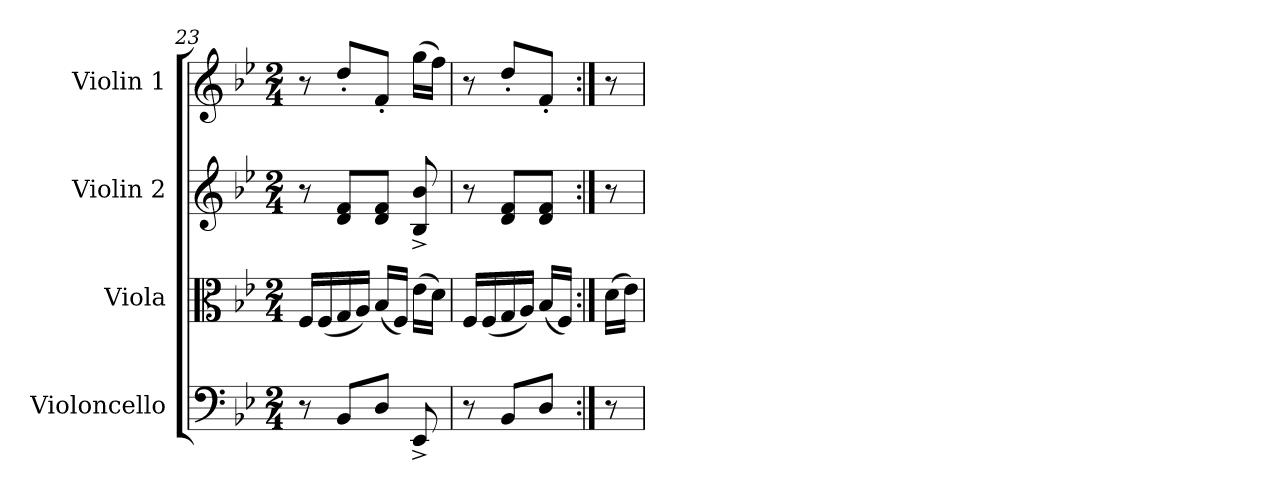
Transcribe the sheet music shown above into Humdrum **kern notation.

**kern	**kern	**kern	**kern
*part4	*part3	*part2	*part1
*staff4	*staff3	*staff2	*staff1
*I"Violoncello	*I"Viola	*I"Violin 2	*I"Violin 1
*I'Vc	*I'Vla	*I'Vln	*I'Vln
!!LO:LB:g=z
*clefF4	*clefC3	*clefG2	*clefG2
*k[b-e-]	*k[b-e-]	*k[b-e-]	*k[b-e-]
*M2/4	*M2/4	*M2/4	*M2/4
=23	=23	=23	=23
8r	16F/LL	8r	8r
.	(16F/	.	.
8BB-/L	16G/	8d/ 8f/L	8dd'/L
.	16A/JJ)	.	.
8D/J	(16B-/LL	8d/ 8f/J	8f'/J
.	16F/JJ)	.	.
8EE-^/	(16e-\LL	8B-/^ 8b-/^	(16gg\LL
.	16d\JJ)	.	16ff\JJ)
=24	=24	=24	=24
8r	16F/LL	8r	8r
.	(16F/	.	.
8BB-/L	16G/	8d/ 8f/L	8dd'/L
.	16A/JJ)	.	.
8D/J	(16B-/LL	8d/ 8f/J	8f'/J
.	16F/JJ)	.	.
!!LO:LB:g=z
=24X4:|!	=24X4:|!	=24X4:|!	=24X4:|!
8r	(16d\LL	8r	8r
.	16e-\JJ)	.	.
=	=	=	=
*-	*-	*-	*-
